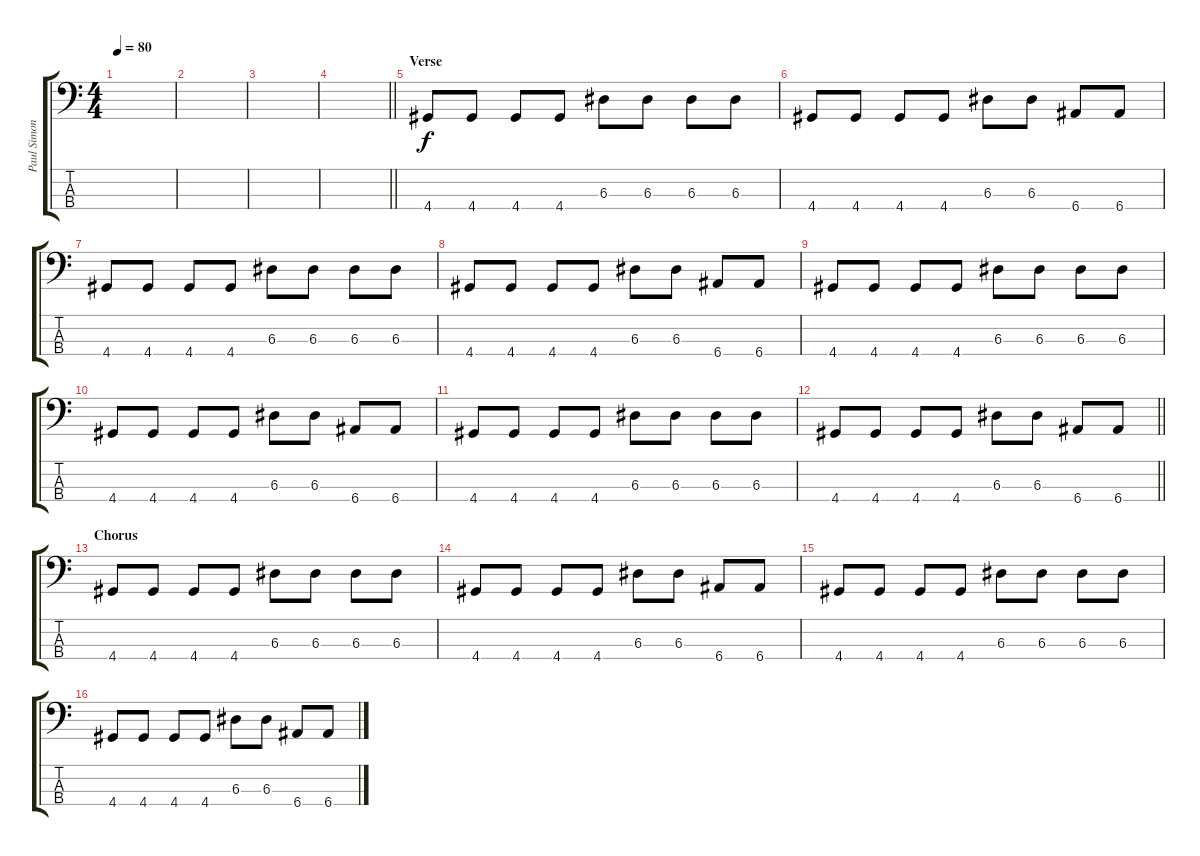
\track ("Paul Simonon - Bass" "Paul Simon") {instrument electricbassfinger}
\staff {score tabs}
\tuning (G2 D2 A1 E1) {hide}
\ts (4 4)
\tempo 80
\clef f4
\ks c
|
|
|
\barLineRight lightlight
|
\section ("" "Verse")
4.4.8 4.4.8 4.4.8 4.4.8 6.3.8 6.3.8 6.3.8 6.3.8 |
4.4.8 4.4.8 4.4.8 4.4.8 6.3.8 6.3.8 6.4.8 6.4.8 |
4.4.8 4.4.8 4.4.8 4.4.8 6.3.8 6.3.8 6.3.8 6.3.8 |
4.4.8 4.4.8 4.4.8 4.4.8 6.3.8 6.3.8 6.4.8 6.4.8 |
4.4.8 4.4.8 4.4.8 4.4.8 6.3.8 6.3.8 6.3.8 6.3.8 |
4.4.8 4.4.8 4.4.8 4.4.8 6.3.8 6.3.8 6.4.8 6.4.8 |
4.4.8 4.4.8 4.4.8 4.4.8 6.3.8 6.3.8 6.3.8 6.3.8 |
\barLineRight lightlight
4.4.8 4.4.8 4.4.8 4.4.8 6.3.8 6.3.8 6.4.8 6.4.8 |
\section ("" "Chorus")
4.4.8 4.4.8 4.4.8 4.4.8 6.3.8 6.3.8 6.3.8 6.3.8 |
4.4.8 4.4.8 4.4.8 4.4.8 6.3.8 6.3.8 6.4.8 6.4.8 |
4.4.8 4.4.8 4.4.8 4.4.8 6.3.8 6.3.8 6.3.8 6.3.8 |
4.4.8 4.4.8 4.4.8 4.4.8 6.3.8 6.3.8 6.4.8 6.4.8
